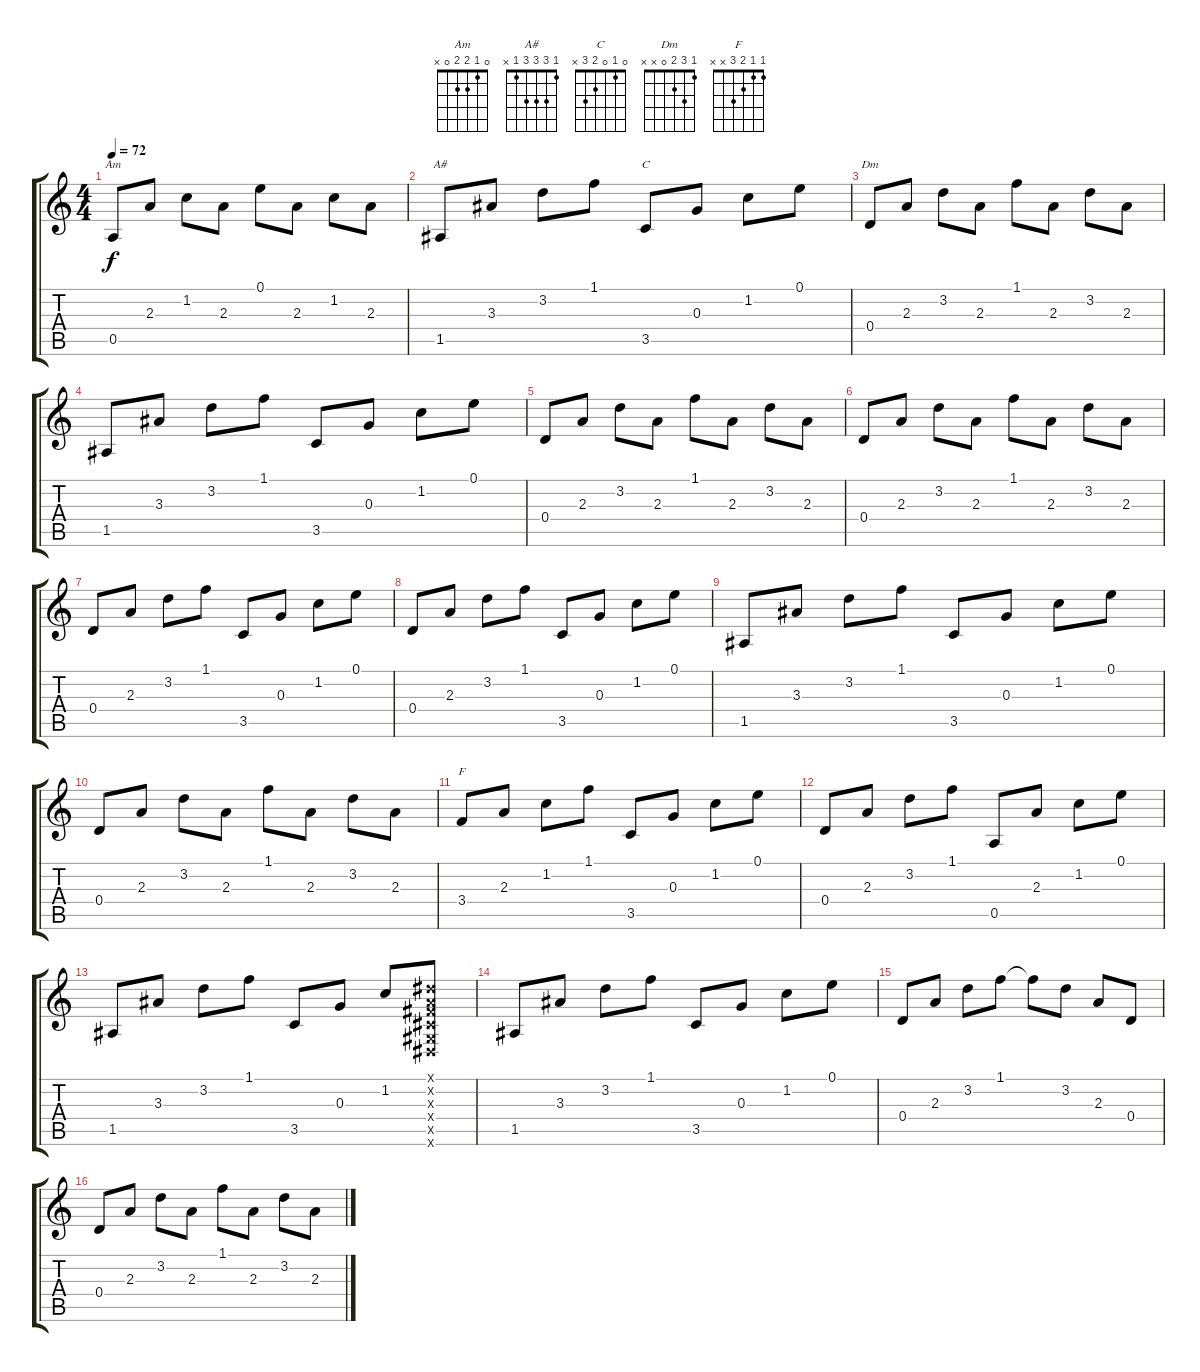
\track "" {instrument electricguitarjazz}
\staff {score tabs}
\tuning (E4 B3 G3 D3 A2 E2) {hide}
\chord ("Am" 0 1 2 2 0 x)
\chord ("A#" 1 3 3 3 1 x)
\chord ("C" 0 1 0 2 3 x)
\chord ("Dm" 1 3 2 0 x x)
\chord ("F" 1 1 2 3 x x)
\ts (4 4)
\tempo 72
\clef g2
\ks c
0.5.8{ch "Am" dy f} 2.3.8 1.2.8 2.3.8 0.1.8 2.3.8 1.2.8 2.3.8 |
1.5.8{ch "A#"} 3.3.8 3.2.8 1.1.8 3.5.8{ch "C"} 0.3.8 1.2.8 0.1.8 |
0.4.8{ch "Dm"} 2.3.8 3.2.8 2.3.8 1.1.8 2.3.8 3.2.8 2.3.8 |
1.5.8 3.3.8 3.2.8 1.1.8 3.5.8 0.3.8 1.2.8 0.1.8 |
0.4.8 2.3.8 3.2.8 2.3.8 1.1.8 2.3.8 3.2.8 2.3.8 |
0.4.8 2.3.8 3.2.8 2.3.8 1.1.8 2.3.8 3.2.8 2.3.8 |
0.4.8 2.3.8 3.2.8 1.1.8 3.5.8 0.3.8 1.2.8 0.1.8 |
0.4.8 2.3.8 3.2.8 1.1.8 3.5.8 0.3.8 1.2.8 0.1.8 |
1.5.8 3.3.8 3.2.8 1.1.8 3.5.8 0.3.8 1.2.8 0.1.8 |
0.4.8 2.3.8 3.2.8 2.3.8 1.1.8 2.3.8 3.2.8 2.3.8 |
3.4.8{ch "F"} 2.3.8 1.2.8 1.1.8 3.5.8 0.3.8 1.2.8 0.1.8 |
0.4.8 2.3.8 3.2.8 1.1.8 0.5.8 2.3.8 1.2.8 0.1.8 |
1.5.8 3.3.8 3.2.8 1.1.8 3.5.8 0.3.8 1.2.8 (-1.1{x} -1.2{x} -1.3{x} -1.4{x} -1.5{x} -1.6{x}).8 |
1.5.8 3.3.8 3.2.8 1.1.8 3.5.8 0.3.8 1.2.8 0.1.8 |
0.4.8 2.3.8 3.2.8 1.1.8 1.1{t}.8 3.2.8 2.3.8 0.4.8 |
0.4.8 2.3.8 3.2.8 2.3.8 1.1.8 2.3.8 3.2.8 2.3.8
